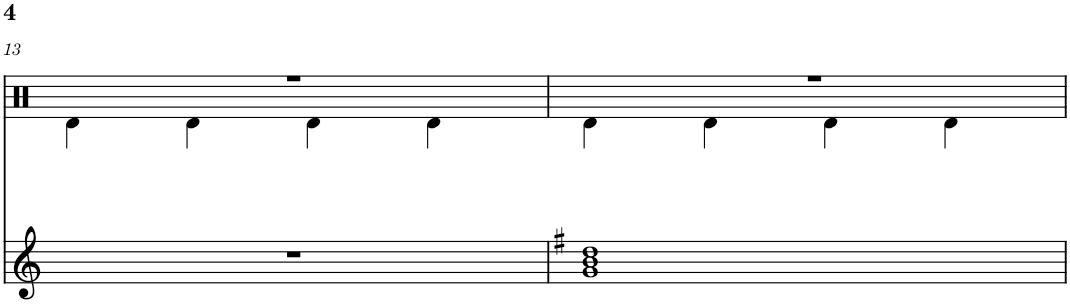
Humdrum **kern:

**kern	**kern
*part2	*part1
*staff2	*staff1
*I"Piano	*I"ドラムセット
*I'Pno	*
!!LO:PB:g=z
*clefG2	*clefX
*k[]	*k[]
*M4/4	*M4/4
=13	=13
*	*^
1r	1r	4Rd\
.	.	4Rd\
.	.	4Rd\
.	.	4Rd\
=14	=14	=14
*k[f#]	*	*
1g 1b 1dd	1r	4Rd\
.	.	4Rd\
.	.	4Rd\
.	.	4Rd\
*	*v	*v
=	=
*-	*-
